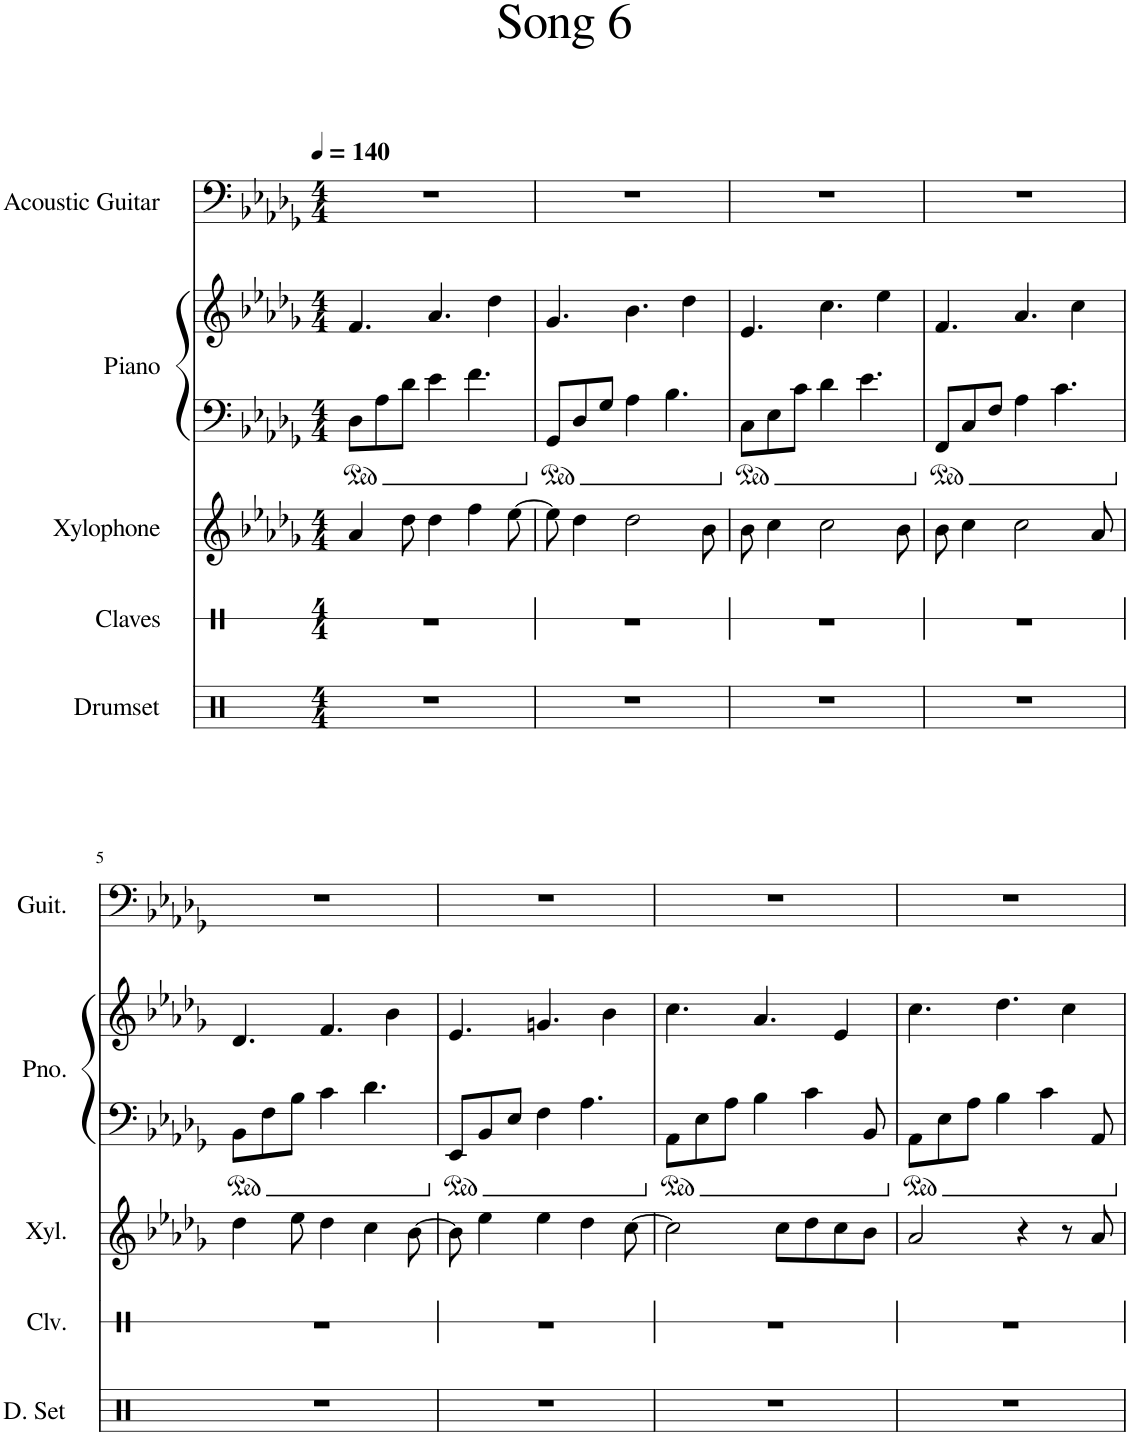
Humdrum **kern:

**kern	**kern	**kern	**kern	**kern	**kern
*part5	*part4	*part3	*part2	*part2	*part1
*staff6	*staff5	*staff4	*staff3	*staff2	*staff1
*I"Drumset	*I"Claves	*I"Xylophone	*I"Piano	*	*I"Acoustic Guitar
*I'D. Set	*I'Clv.	*I'Xyl.	*I'Pno.	*	*I'Guit.
*	*stria1	*	*	*	*
*clefX	*clefX	*clefG2	*clefF4	*clefG2	*clefF4
*	*	*Trd-7c-12	*	*	*
*k[]	*k[]	*k[b-e-a-d-g-]	*k[b-e-a-d-g-]	*k[b-e-a-d-g-]	*k[b-e-a-d-g-]
*M4/4	*M4/4	*M4/4	*M4/4	*M4/4	*M4/4
*MM140	*MM140	*MM140	*MM140	*MM140	*MM140
=1	=1	=1	=1	=1	=1
1r	1r	4a-/	8D-\L	4.f/	1r
.	.	.	8A-\	.	.
.	.	8dd-\	8d-\J	.	.
.	.	4dd-\	4e-\	4.a-/	.
.	.	4ff\	4.f\	.	.
.	.	.	.	4dd-\	.
.	.	[8ee-\	.	.	.
=2	=2	=2	=2	=2	=2
1r	1r	8ee-\]	8GG-/L	4.g-/	1r
.	.	4dd-\	8D-/	.	.
.	.	.	8G-/J	.	.
.	.	2dd-\	4A-\	4.b-\	.
.	.	.	4.B-\	.	.
.	.	.	.	4dd-\	.
.	.	8b-\	.	.	.
=3	=3	=3	=3	=3	=3
1r	1r	8b-\	8C\L	4.e-/	1r
.	.	4cc\	8E-\	.	.
.	.	.	8c\J	.	.
.	.	2cc\	4d-\	4.cc\	.
.	.	.	4.e-\	.	.
.	.	.	.	4ee-\	.
.	.	8b-\	.	.	.
=4	=4	=4	=4	=4	=4
1r	1r	8b-\	8FF/L	4.f/	1r
.	.	4cc\	8C/	.	.
.	.	.	8F/J	.	.
.	.	2cc\	4A-\	4.a-/	.
.	.	.	4.c\	.	.
.	.	.	.	4cc\	.
.	.	8a-/	.	.	.
!!LO:LB:g=z
=5	=5	=5	=5	=5	=5
1r	1r	4dd-\	8BB-\L	4.d-/	1r
.	.	.	8F\	.	.
.	.	8ee-\	8B-\J	.	.
.	.	4dd-\	4c\	4.f/	.
.	.	4cc\	4.d-\	.	.
.	.	.	.	4b-\	.
.	.	[8b-\	.	.	.
=6	=6	=6	=6	=6	=6
1r	1r	8b-\]	8EE-/L	4.e-/	1r
.	.	4ee-\	8BB-/	.	.
.	.	.	8E-/J	.	.
.	.	4ee-\	4F\	4.gn/	.
.	.	4dd-\	4.A-\	.	.
.	.	.	.	4b-\	.
.	.	[8cc\	.	.	.
=7	=7	=7	=7	=7	=7
1r	1r	2cc\]	8AA-\L	4.cc\	1r
.	.	.	8E-\	.	.
.	.	.	8A-\J	.	.
.	.	.	4B-\	4.a-/	.
.	.	8cc\L	.	.	.
.	.	8dd-\	4c\	.	.
.	.	8cc\	.	4e-/	.
.	.	8b-\J	8BB-/	.	.
=8	=8	=8	=8	=8	=8
1r	1r	2a-/	8AA-\L	4.cc\	1r
.	.	.	8E-\	.	.
.	.	.	8A-\J	.	.
.	.	.	4B-\	4.dd-\	.
.	.	4r	.	.	.
.	.	.	4c\	.	.
.	.	8r	.	4cc\	.
.	.	8a-/	8AA-/	.	.
=	=	=	=	=	=
*-	*-	*-	*-	*-	*-
